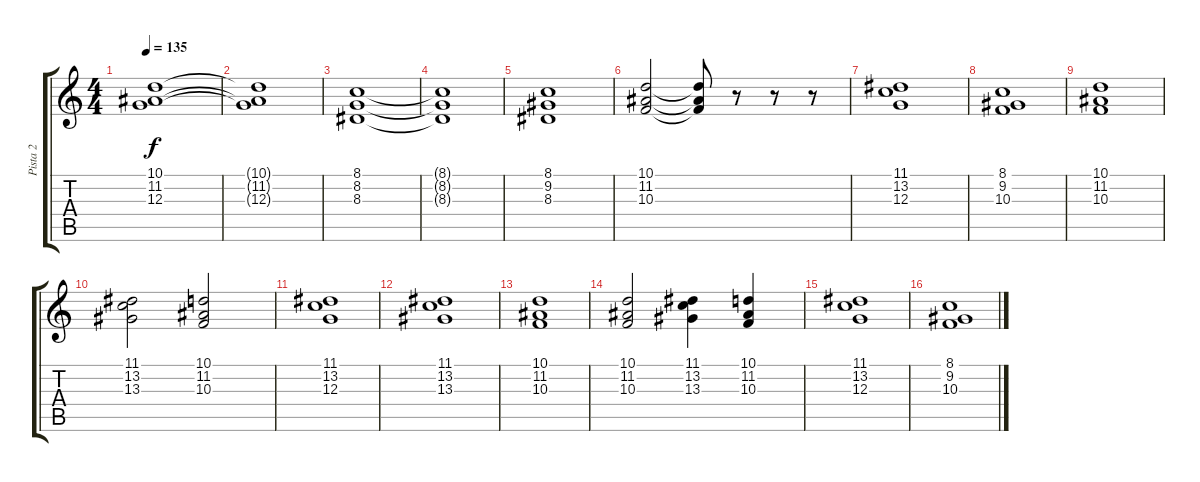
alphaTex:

\track ("Pista 2" "Pista 2") {instrument choiraahs}
\staff {score tabs}
\tuning (E4 B3 G3 D3 A2 E2) {hide}
\ts (4 4)
\tempo 135
\clef g2
\ks c
(10.1 11.2 12.3).1{dy f} |
(10.1{t} 11.2{t} 12.3{t}).1 |
(8.1 8.2 8.3).1 |
(8.1{t} 8.2{t} 8.3{t}).1 |
(8.1 9.2 8.3).1 |
(10.1 11.2 10.3).2 (10.1{t} 11.2{t} 10.3{t}).8 r.8 r.8 r.8 |
(11.1 13.2 12.3).1 |
(8.1 9.2 10.3).1 |
(10.1 11.2 10.3).1 |
(11.1 13.2 13.3).2 (10.1 11.2 10.3).2 |
(11.1 13.2 12.3).1 |
(11.1 13.2 13.3).1 |
(10.1 11.2 10.3).1 |
(10.1 11.2 10.3).2 (11.1 13.2 13.3).4 (10.1 11.2 10.3).4 |
(11.1 13.2 12.3).1 |
(8.1 9.2 10.3).1
